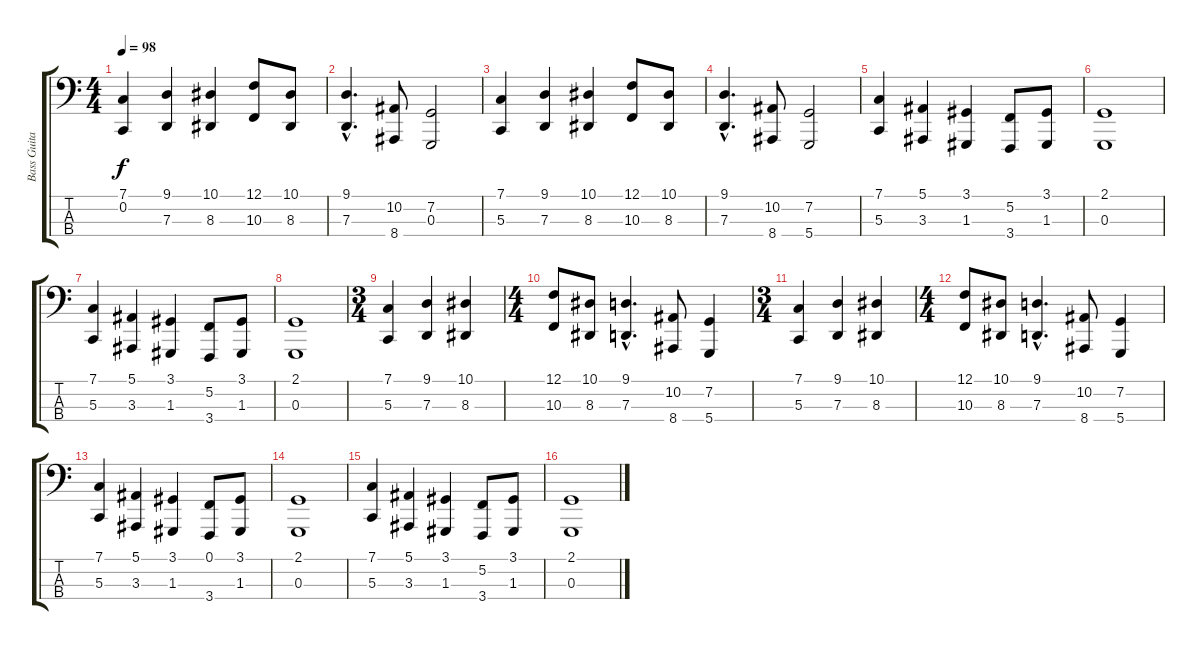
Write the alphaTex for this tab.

\track ("Bass Guitar" "Bass Guita") {instrument cello}
\staff {score tabs}
\tuning (F2 C2 G1 D1) {hide}
\ts (4 4)
\tempo 98
\clef f4
\ks c
(7.1 0.2).4{dy f} (9.1 7.3).4 (10.1 8.3).4 (12.1 10.3).8 (10.1 8.3).8 |
(9.1{hac} 7.3{hac}).4{d} (10.2 8.4).8 (7.2 0.3).2 |
(7.1 5.3).4 (9.1 7.3).4 (10.1 8.3).4 (12.1 10.3).8 (10.1 8.3).8 |
(9.1{hac} 7.3{hac}).4{d} (10.2 8.4).8 (7.2 5.4).2 |
(7.1 5.3).4 (5.1 3.3).4 (3.1 1.3).4 (5.2 3.4).8 (3.1 1.3).8 |
(2.1 0.3).1 |
(7.1 5.3).4 (5.1 3.3).4 (3.1 1.3).4 (5.2 3.4).8 (3.1 1.3).8 |
(2.1 0.3).1 |
\ts (3 4)
(7.1 5.3).4 (9.1 7.3).4 (10.1 8.3).4 |
\ts (4 4)
(12.1 10.3).8 (10.1 8.3).8 (9.1{hac} 7.3{hac}).4{d} (10.2 8.4).8 (7.2 5.4).4 |
\ts (3 4)
(7.1 5.3).4 (9.1 7.3).4 (10.1 8.3).4 |
\ts (4 4)
(12.1 10.3).8 (10.1 8.3).8 (9.1{hac} 7.3{hac}).4{d} (10.2 8.4).8 (7.2 5.4).4 |
(7.1 5.3).4 (5.1 3.3).4 (3.1 1.3).4 (0.1 3.4).8 (3.1 1.3).8 |
(2.1 0.3).1 |
(7.1 5.3).4 (5.1 3.3).4 (3.1 1.3).4 (5.2 3.4).8 (3.1 1.3).8 |
(2.1 0.3).1
